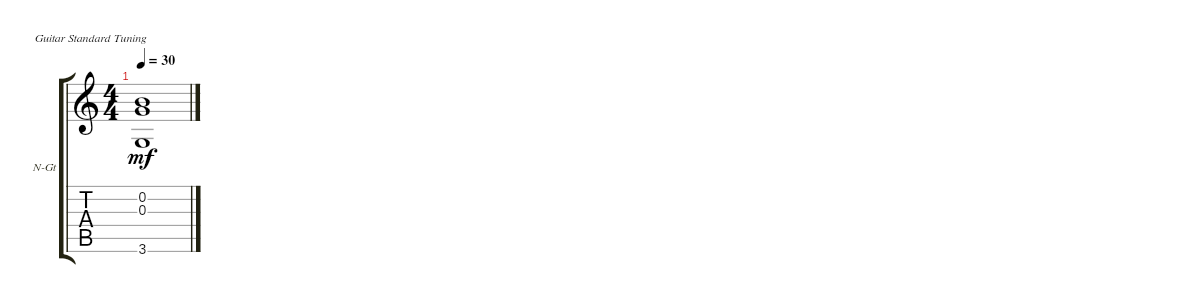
\defaultSystemsLayout 4
\bracketExtendMode groupsimilarinstruments
\firstSystemTrackNameOrientation horizontal
\otherSystemsTrackNameOrientation horizontal
\track ("Nylon Guitar" "N-Gt") {instrument acousticguitarnylon}
\staff {score tabs}
\tuning (E4 B3 G3 D3 A2 E2)
\ts (4 4)
\tempo 30
\clef g2
\ks c
(3.6{t} 0.3{t} 0.2{t}).1{dy mf}
